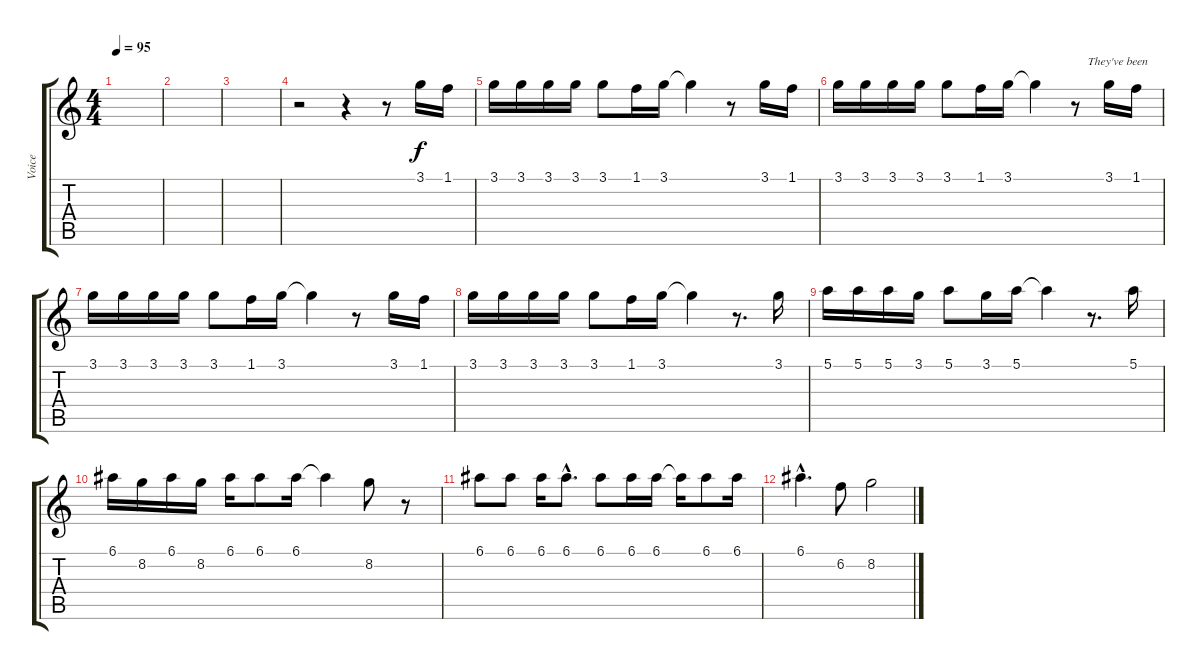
\track ("Voice" "Voice") {instrument acousticguitarnylon}
\staff {score tabs}
\tuning (E4 B3 G3 D3 A2 E2) {hide}
\ts (4 4)
\tempo 95
\clef g2
\ks c
|
|
|
r.2 r.4 r.8 3.1.16 1.1.16 |
3.1.16 3.1.16 3.1.16 3.1.16 3.1.8 1.1.16 3.1.16 3.1{t}.4 r.8 3.1.16 1.1.16 |
3.1.16 3.1.16 3.1.16 3.1.16 3.1.8 1.1.16 3.1.16 3.1{t}.4 r.8{txt "    They've been"} 3.1.16 1.1.16 |
3.1.16 3.1.16 3.1.16 3.1.16 3.1.8 1.1.16 3.1.16 3.1{t}.4 r.8 3.1.16 1.1.16 |
3.1.16 3.1.16 3.1.16 3.1.16 3.1.8 1.1.16 3.1.16 3.1{t}.4 r.8{d} 3.1.16 |
5.1.16 5.1.16 5.1.16 3.1.16 5.1.8 3.1.16 5.1.16 5.1{t}.4 r.8{d} 5.1.16 |
6.1.16 8.2.16 6.1.16 8.2.16 6.1.16 6.1.8 6.1.16 6.1{t}.4 8.2.8 r.8 |
6.1.8 6.1.8 6.1.16 6.1{hac}.8{d} 6.1.8 6.1.16 6.1.16 6.1{t}.16 6.1.8 6.1.16 |
6.1{hac}.4{d} 6.2.8 8.2.2
